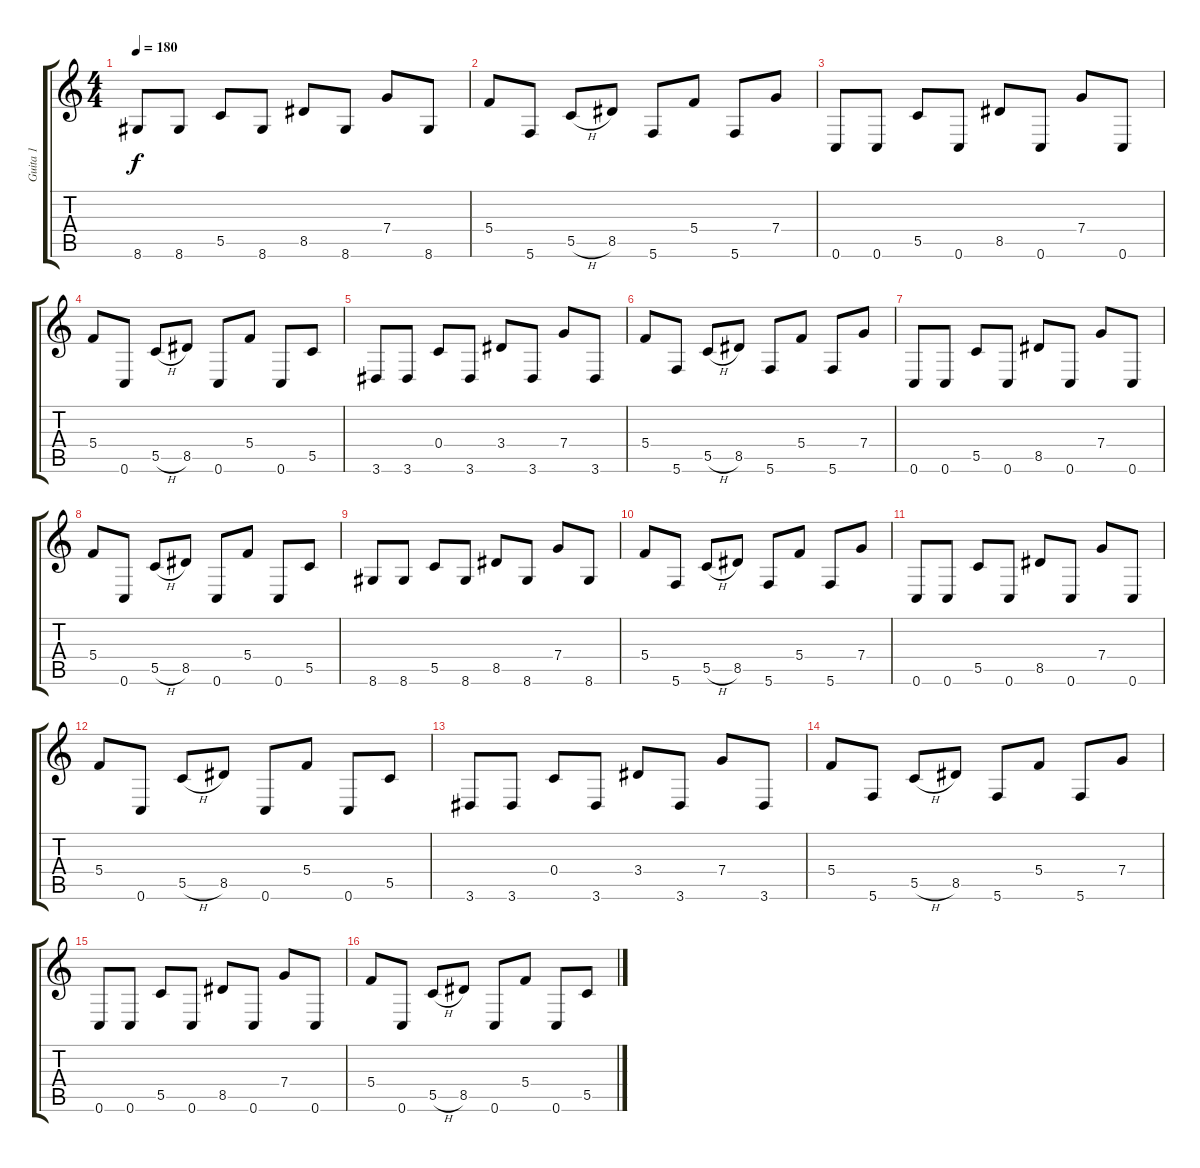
\track ("Guita 1" "Guita 1") {instrument distortionguitar}
\staff {score tabs}
\tuning (D4 A3 F3 C3 G2 C2) {hide}
\ts (4 4)
\tempo 180
\clef g2
\ks c
8.6.8{dy f} 8.6.8 5.5.8 8.6.8 8.5.8 8.6.8 7.4.8 8.6.8 |
5.4.8 5.6.8 5.5{h}.8 8.5.8 5.6.8 5.4.8 5.6.8 7.4.8 |
0.6.8 0.6.8 5.5.8 0.6.8 8.5.8 0.6.8 7.4.8 0.6.8 |
5.4.8 0.6.8 5.5{h}.8 8.5.8 0.6.8 5.4.8 0.6.8 5.5.8 |
3.6.8 3.6.8 0.4.8 3.6.8 3.4.8 3.6.8 7.4.8 3.6.8 |
5.4.8 5.6.8 5.5{h}.8 8.5.8 5.6.8 5.4.8 5.6.8 7.4.8 |
0.6.8 0.6.8 5.5.8 0.6.8 8.5.8 0.6.8 7.4.8 0.6.8 |
5.4.8 0.6.8 5.5{h}.8 8.5.8 0.6.8 5.4.8 0.6.8 5.5.8 |
8.6.8 8.6.8 5.5.8 8.6.8 8.5.8 8.6.8 7.4.8 8.6.8 |
5.4.8 5.6.8 5.5{h}.8 8.5.8 5.6.8 5.4.8 5.6.8 7.4.8 |
0.6.8 0.6.8 5.5.8 0.6.8 8.5.8 0.6.8 7.4.8 0.6.8 |
5.4.8 0.6.8 5.5{h}.8 8.5.8 0.6.8 5.4.8 0.6.8 5.5.8 |
3.6.8 3.6.8 0.4.8 3.6.8 3.4.8 3.6.8 7.4.8 3.6.8 |
5.4.8 5.6.8 5.5{h}.8 8.5.8 5.6.8 5.4.8 5.6.8 7.4.8 |
0.6.8 0.6.8 5.5.8 0.6.8 8.5.8 0.6.8 7.4.8 0.6.8 |
5.4.8 0.6.8 5.5{h}.8 8.5.8 0.6.8 5.4.8 0.6.8 5.5.8
